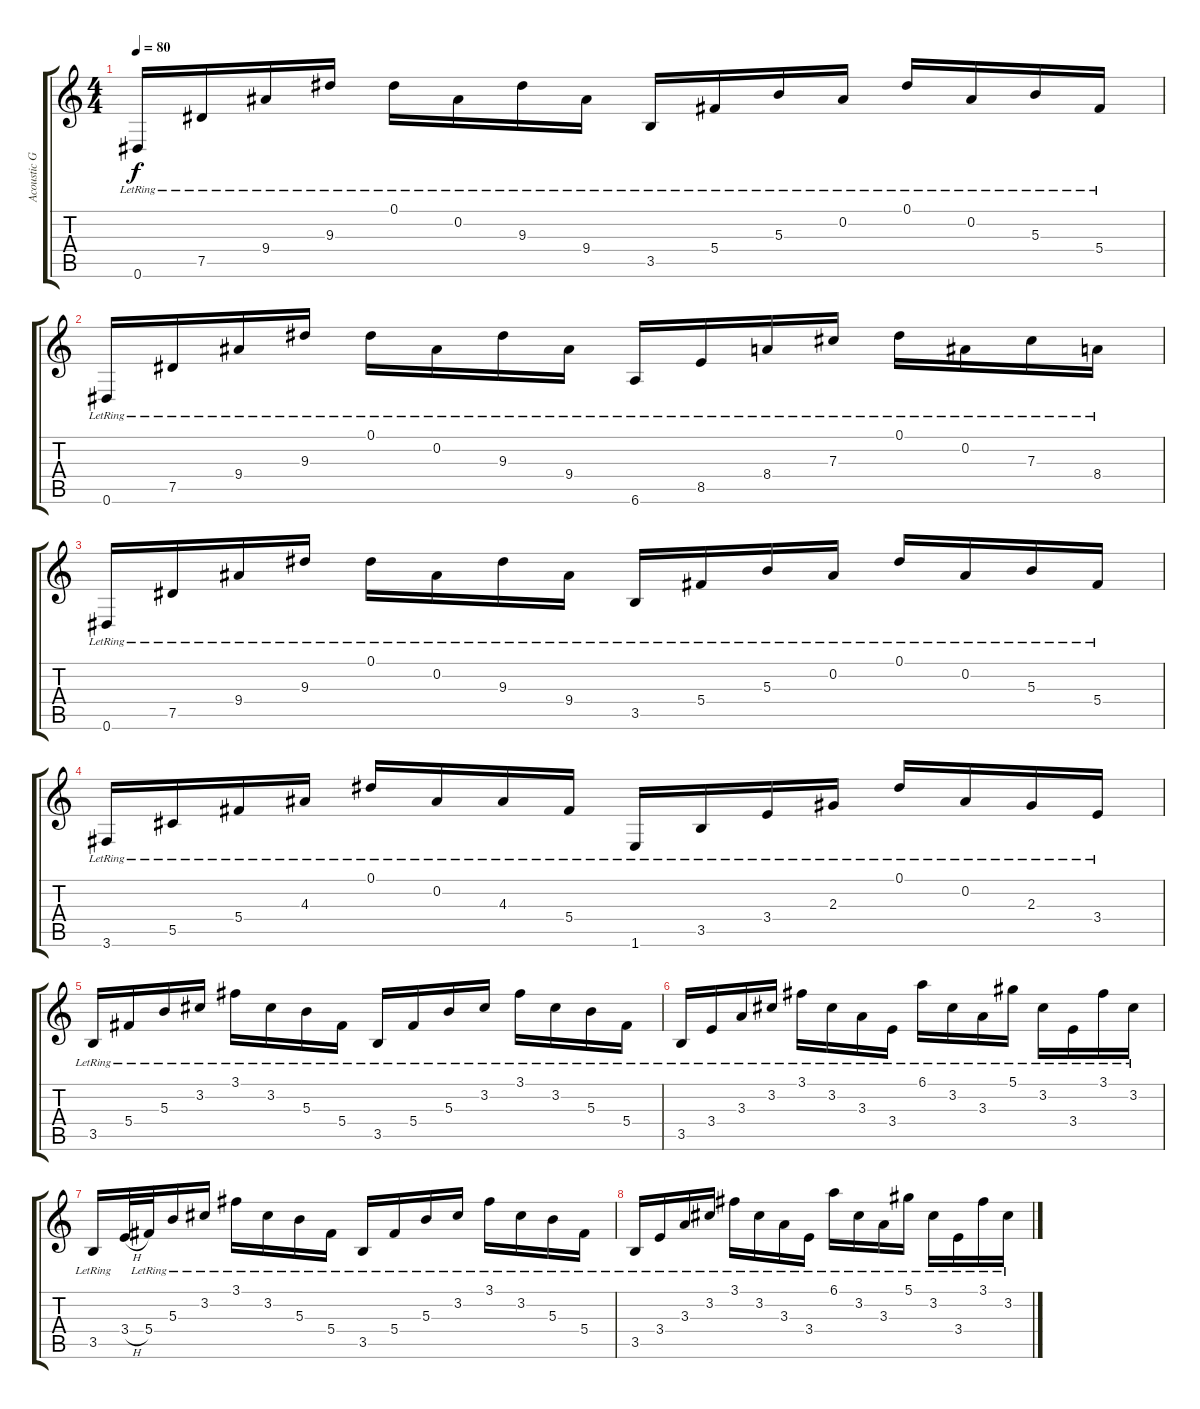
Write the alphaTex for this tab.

\track ("Acoustic Guitar/Vocals" "Acoustic G") {instrument acousticguitarsteel}
\staff {score tabs}
\tuning (Eb4 Bb3 Gb3 Db3 Ab2 Eb2) {hide}
\ts (4 4)
\tempo 80
\clef g2
\ks c
0.6{lr}.16{dy f} 7.5{lr}.16 9.4{lr}.16 9.3{lr}.16 0.1{lr}.16 0.2{lr}.16 9.3{lr}.16 9.4{lr}.16 3.5{lr}.16 5.4{lr}.16 5.3{lr}.16 0.2{lr}.16 0.1{lr}.16 0.2{lr}.16 5.3{lr}.16 5.4{lr}.16 |
0.6{lr}.16 7.5{lr}.16 9.4{lr}.16 9.3{lr}.16 0.1{lr}.16 0.2{lr}.16 9.3{lr}.16 9.4{lr}.16 6.6{lr}.16 8.5{lr}.16 8.4{lr}.16 7.3{lr}.16 0.1{lr}.16 0.2{lr}.16 7.3{lr}.16 8.4{lr}.16 |
0.6{lr}.16 7.5{lr}.16 9.4{lr}.16 9.3{lr}.16 0.1{lr}.16 0.2{lr}.16 9.3{lr}.16 9.4{lr}.16 3.5{lr}.16 5.4{lr}.16 5.3{lr}.16 0.2{lr}.16 0.1{lr}.16 0.2{lr}.16 5.3{lr}.16 5.4{lr}.16 |
3.6{lr}.16 5.5{lr}.16 5.4{lr}.16 4.3{lr}.16 0.1{lr}.16 0.2{lr}.16 4.3{lr}.16 5.4{lr}.16 1.6{lr}.16 3.5{lr}.16 3.4{lr}.16 2.3{lr}.16 0.1{lr}.16 0.2{lr}.16 2.3{lr}.16 3.4{lr}.16 |
3.5{lr}.16 5.4{lr}.16 5.3{lr}.16 3.2{lr}.16 3.1{lr}.16 3.2{lr}.16 5.3{lr}.16 5.4{lr}.16 3.5{lr}.16 5.4{lr}.16 5.3{lr}.16 3.2{lr}.16 3.1{lr}.16 3.2{lr}.16 5.3{lr}.16 5.4{lr}.16 |
3.5{lr}.16 3.4{lr}.16 3.3{lr}.16 3.2{lr}.16 3.1{lr}.16 3.2{lr}.16 3.3{lr}.16 3.4{lr}.16 6.1{lr}.16 3.2{lr}.16 3.3{lr}.16 5.1{lr}.16 3.2{lr}.16 3.4{lr}.16 3.1{lr}.16 3.2{lr}.16 |
3.5{lr}.16 3.4{h}.32 5.4{lr}.32 5.3{lr}.16 3.2{lr}.16 3.1{lr}.16 3.2{lr}.16 5.3{lr}.16 5.4{lr}.16 3.5{lr}.16 5.4{lr}.16 5.3{lr}.16 3.2{lr}.16 3.1{lr}.16 3.2{lr}.16 5.3{lr}.16 5.4{lr}.16 |
3.5{lr}.16 3.4{lr}.16 3.3{lr}.16 3.2{lr}.16 3.1{lr}.16 3.2{lr}.16 3.3{lr}.16 3.4{lr}.16 6.1{lr}.16 3.2{lr}.16 3.3{lr}.16 5.1{lr}.16 3.2{lr}.16 3.4{lr}.16 3.1{lr}.16 3.2{lr}.16
